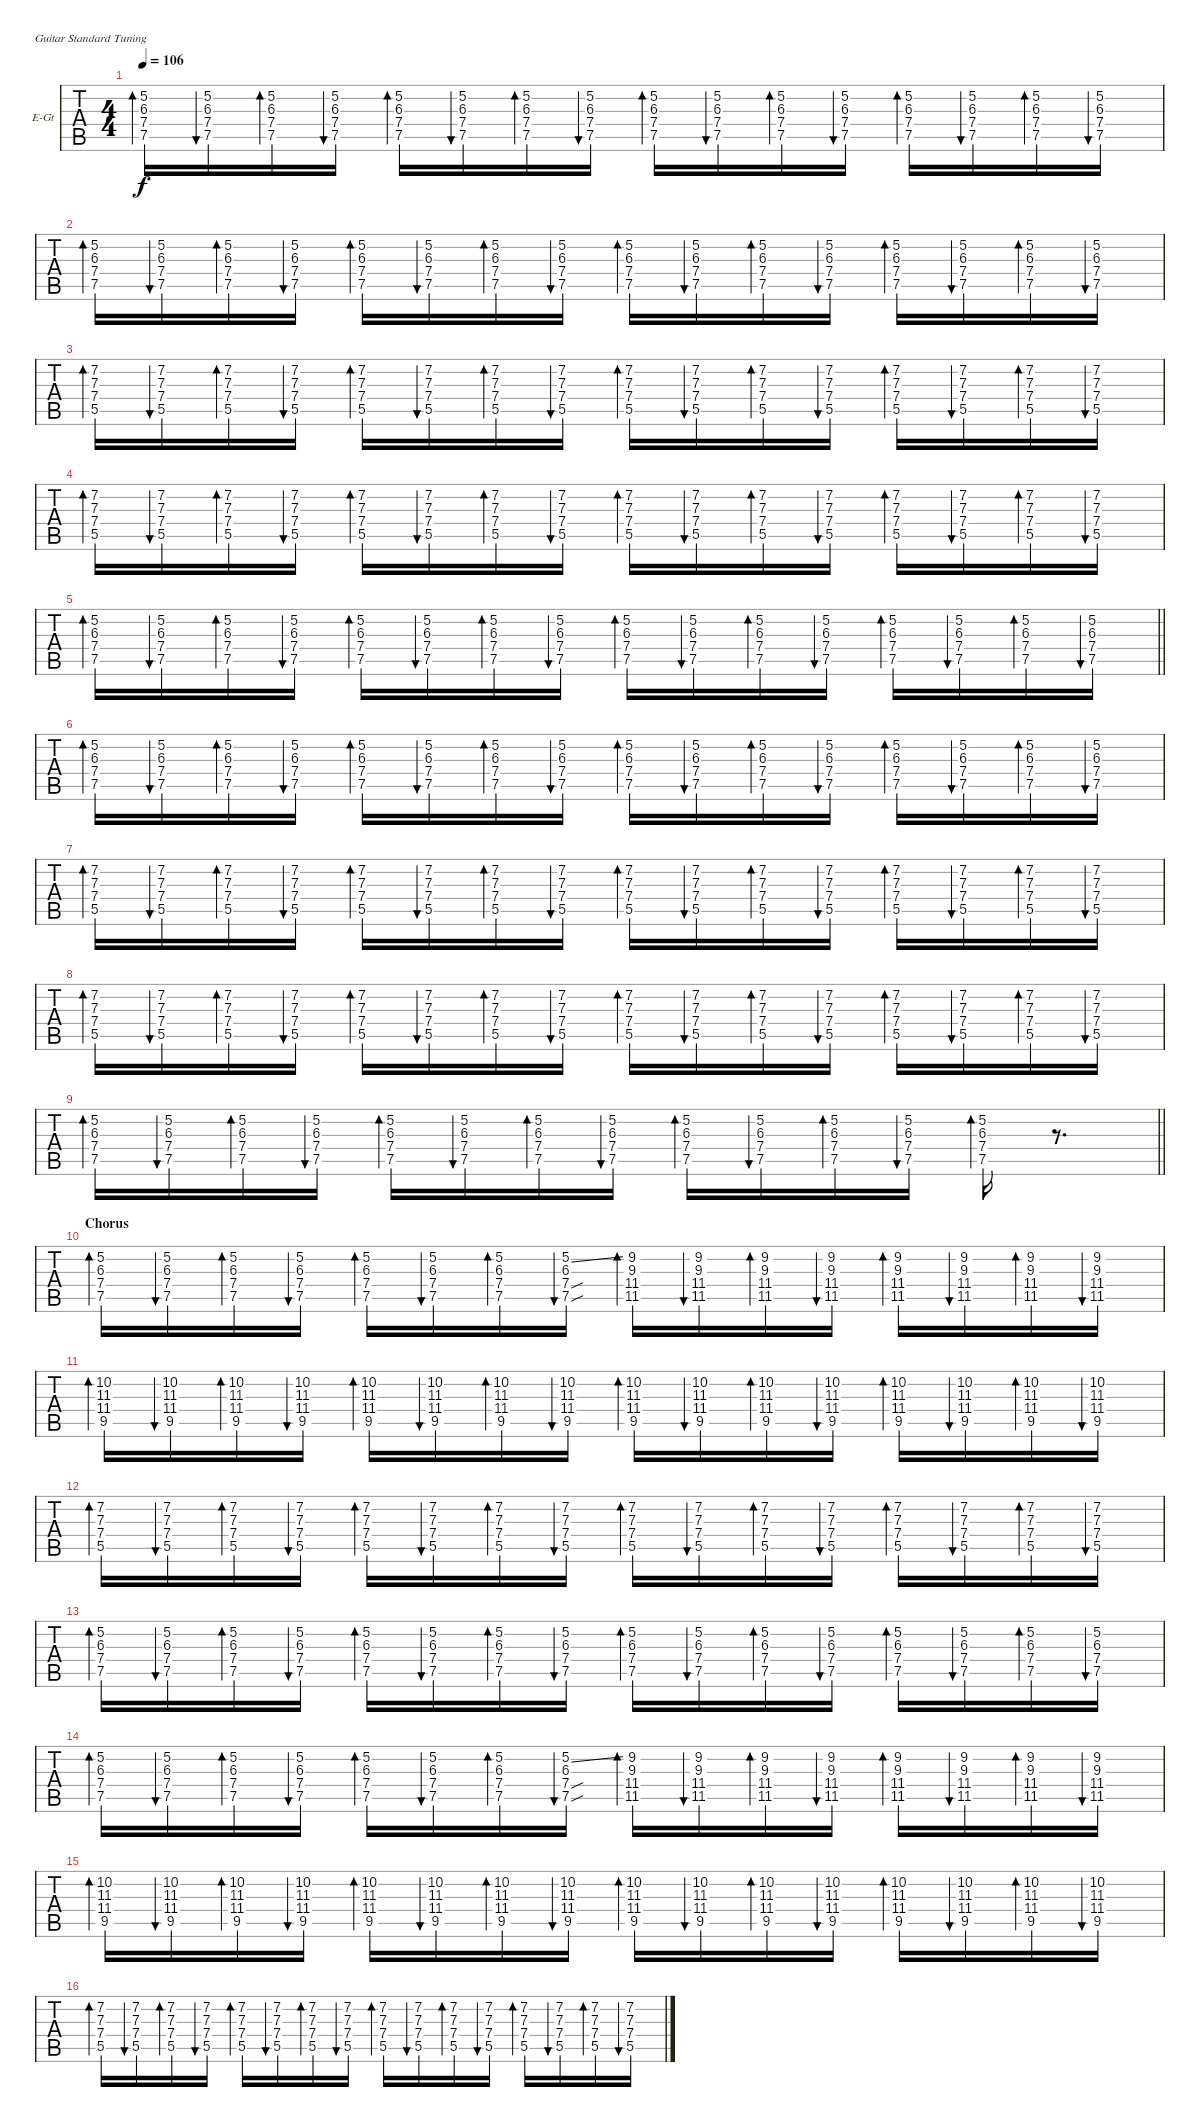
\bracketExtendMode groupsimilarinstruments
\firstSystemTrackNameOrientation horizontal
\otherSystemsTrackNameOrientation horizontal
\track ("Nick" "E-Gt") {instrument electricguitarjazz}
\staff {tabs}
\tuning (E4 B3 G3 D3 A2 E2)
\ts (4 4)
\tempo 106
\clef g2
\ks c
(5.2 6.3 7.4 7.5).16{bd 60 dy f} (5.2 6.3 7.4 7.5).16{bu 60} (5.2 6.3 7.4 7.5).16{bd 60} (5.2 6.3 7.4 7.5).16{bu 60} (5.2 6.3 7.4 7.5).16{bd 60} (5.2 6.3 7.4 7.5).16{bu 60} (5.2 6.3 7.4 7.5).16{bd 60} (5.2 6.3 7.4 7.5).16{bu 60} (5.2 6.3 7.4 7.5).16{bd 60} (5.2 6.3 7.4 7.5).16{bu 60} (5.2 6.3 7.4 7.5).16{bd 60} (5.2 6.3 7.4 7.5).16{bu 60} (5.2 6.3 7.4 7.5).16{bd 60} (5.2 6.3 7.4 7.5).16{bu 60} (5.2 6.3 7.4 7.5).16{bd 60} (5.2 6.3 7.4 7.5).16{bu 60} |
(5.2 6.3 7.4 7.5).16{bd 60} (5.2 6.3 7.4 7.5).16{bu 60} (5.2 6.3 7.4 7.5).16{bd 60} (5.2 6.3 7.4 7.5).16{bu 60} (5.2 6.3 7.4 7.5).16{bd 60} (5.2 6.3 7.4 7.5).16{bu 60} (5.2 6.3 7.4 7.5).16{bd 60} (5.2 6.3 7.4 7.5).16{bu 60} (5.2 6.3 7.4 7.5).16{bd 60} (5.2 6.3 7.4 7.5).16{bu 60} (5.2 6.3 7.4 7.5).16{bd 60} (5.2 6.3 7.4 7.5).16{bu 60} (5.2 6.3 7.4 7.5).16{bd 60} (5.2 6.3 7.4 7.5).16{bu 60} (5.2 6.3 7.4 7.5).16{bd 60} (5.2 6.3 7.4 7.5).16{bu 60} |
(7.2 7.3 7.4 5.5).16{bd 60} (7.2 7.3 7.4 5.5).16{bu 60} (7.2 7.3 7.4 5.5).16{bd 60} (7.2 7.3 7.4 5.5).16{bu 60} (7.2 7.3 7.4 5.5).16{bd 60} (7.2 7.3 7.4 5.5).16{bu 60} (7.2 7.3 7.4 5.5).16{bd 60} (7.2 7.3 7.4 5.5).16{bu 60} (7.2 7.3 7.4 5.5).16{bd 60} (7.2 7.3 7.4 5.5).16{bu 60} (7.2 7.3 7.4 5.5).16{bd 60} (7.2 7.3 7.4 5.5).16{bu 60} (7.2 7.3 7.4 5.5).16{bd 60} (7.2 7.3 7.4 5.5).16{bu 60} (7.2 7.3 7.4 5.5).16{bd 60} (7.2 7.3 7.4 5.5).16{bu 60} |
(7.2 7.3 7.4 5.5).16{bd 60} (7.2 7.3 7.4 5.5).16{bu 60} (7.2 7.3 7.4 5.5).16{bd 60} (7.2 7.3 7.4 5.5).16{bu 60} (7.2 7.3 7.4 5.5).16{bd 60} (7.2 7.3 7.4 5.5).16{bu 60} (7.2 7.3 7.4 5.5).16{bd 60} (7.2 7.3 7.4 5.5).16{bu 60} (7.2 7.3 7.4 5.5).16{bd 60} (7.2 7.3 7.4 5.5).16{bu 60} (7.2 7.3 7.4 5.5).16{bd 60} (7.2 7.3 7.4 5.5).16{bu 60} (7.2 7.3 7.4 5.5).16{bd 60} (7.2 7.3 7.4 5.5).16{bu 60} (7.2 7.3 7.4 5.5).16{bd 60} (7.2 7.3 7.4 5.5).16{bu 60} |
\barLineRight lightlight
(5.2 6.3 7.4 7.5).16{bd 60} (5.2 6.3 7.4 7.5).16{bu 60} (5.2 6.3 7.4 7.5).16{bd 60} (5.2 6.3 7.4 7.5).16{bu 60} (5.2 6.3 7.4 7.5).16{bd 60} (5.2 6.3 7.4 7.5).16{bu 60} (5.2 6.3 7.4 7.5).16{bd 60} (5.2 6.3 7.4 7.5).16{bu 60} (5.2 6.3 7.4 7.5).16{bd 60} (5.2 6.3 7.4 7.5).16{bu 60} (5.2 6.3 7.4 7.5).16{bd 60} (5.2 6.3 7.4 7.5).16{bu 60} (5.2 6.3 7.4 7.5).16{bd 60} (5.2 6.3 7.4 7.5).16{bu 60} (5.2 6.3 7.4 7.5).16{bd 60} (5.2 6.3 7.4 7.5).16{bu 60} |
(5.2 6.3 7.4 7.5).16{bd 60} (5.2 6.3 7.4 7.5).16{bu 60} (5.2 6.3 7.4 7.5).16{bd 60} (5.2 6.3 7.4 7.5).16{bu 60} (5.2 6.3 7.4 7.5).16{bd 60} (5.2 6.3 7.4 7.5).16{bu 60} (5.2 6.3 7.4 7.5).16{bd 60} (5.2 6.3 7.4 7.5).16{bu 60} (5.2 6.3 7.4 7.5).16{bd 60} (5.2 6.3 7.4 7.5).16{bu 60} (5.2 6.3 7.4 7.5).16{bd 60} (5.2 6.3 7.4 7.5).16{bu 60} (5.2 6.3 7.4 7.5).16{bd 60} (5.2 6.3 7.4 7.5).16{bu 60} (5.2 6.3 7.4 7.5).16{bd 60} (5.2 6.3 7.4 7.5).16{bu 60} |
(7.2 7.3 7.4 5.5).16{bd 60} (7.2 7.3 7.4 5.5).16{bu 60} (7.2 7.3 7.4 5.5).16{bd 60} (7.2 7.3 7.4 5.5).16{bu 60} (7.2 7.3 7.4 5.5).16{bd 60} (7.2 7.3 7.4 5.5).16{bu 60} (7.2 7.3 7.4 5.5).16{bd 60} (7.2 7.3 7.4 5.5).16{bu 60} (7.2 7.3 7.4 5.5).16{bd 60} (7.2 7.3 7.4 5.5).16{bu 60} (7.2 7.3 7.4 5.5).16{bd 60} (7.2 7.3 7.4 5.5).16{bu 60} (7.2 7.3 7.4 5.5).16{bd 60} (7.2 7.3 7.4 5.5).16{bu 60} (7.2 7.3 7.4 5.5).16{bd 60} (7.2 7.3 7.4 5.5).16{bu 60} |
(7.2 7.3 7.4 5.5).16{bd 60} (7.2 7.3 7.4 5.5).16{bu 60} (7.2 7.3 7.4 5.5).16{bd 60} (7.2 7.3 7.4 5.5).16{bu 60} (7.2 7.3 7.4 5.5).16{bd 60} (7.2 7.3 7.4 5.5).16{bu 60} (7.2 7.3 7.4 5.5).16{bd 60} (7.2 7.3 7.4 5.5).16{bu 60} (7.2 7.3 7.4 5.5).16{bd 60} (7.2 7.3 7.4 5.5).16{bu 60} (7.2 7.3 7.4 5.5).16{bd 60} (7.2 7.3 7.4 5.5).16{bu 60} (7.2 7.3 7.4 5.5).16{bd 60} (7.2 7.3 7.4 5.5).16{bu 60} (7.2 7.3 7.4 5.5).16{bd 60} (7.2 7.3 7.4 5.5).16{bu 60} |
\barLineRight lightlight
(5.2 6.3 7.4 7.5).16{bd 60} (5.2 6.3 7.4 7.5).16{bu 60} (5.2 6.3 7.4 7.5).16{bd 60} (5.2 6.3 7.4 7.5).16{bu 60} (5.2 6.3 7.4 7.5).16{bd 60} (5.2 6.3 7.4 7.5).16{bu 60} (5.2 6.3 7.4 7.5).16{bd 60} (5.2 6.3 7.4 7.5).16{bu 60} (5.2 6.3 7.4 7.5).16{bd 60} (5.2 6.3 7.4 7.5).16{bu 60} (5.2 6.3 7.4 7.5).16{bd 60} (5.2 6.3 7.4 7.5).16{bu 60} (5.2 6.3 7.4 7.5).16{bd 60} r.8{d} |
\section ("" "Chorus")
(5.2 6.3 7.4 7.5).16{bd 60} (5.2 6.3 7.4 7.5).16{bu 60} (5.2 6.3 7.4 7.5).16{bd 60} (5.2 6.3 7.4 7.5).16{bu 60} (5.2 6.3 7.4 7.5).16{bd 60} (5.2 6.3 7.4 7.5).16{bu 60} (5.2 6.3 7.4 7.5).16{bd 60} (5.2{ss} 6.3 7.4{sou} 7.5{sou}).16{bu 60} (9.2 9.3 11.4 11.5).16{bd 60} (9.2 9.3 11.4 11.5).16{bu 60} (9.2 9.3 11.4 11.5).16{bd 60} (9.2 9.3 11.4 11.5).16{bu 60} (9.2 9.3 11.4 11.5).16{bd 60} (9.2 9.3 11.4 11.5).16{bu 60} (9.2 9.3 11.4 11.5).16{bd 60} (9.2 9.3 11.4 11.5).16{bu 60} |
(10.2 11.3 11.4 9.5).16{bd 60} (10.2 11.3 11.4 9.5).16{bu 60} (10.2 11.3 11.4 9.5).16{bd 60} (10.2 11.3 11.4 9.5).16{bu 60} (10.2 11.3 11.4 9.5).16{bd 60} (10.2 11.3 11.4 9.5).16{bu 60} (10.2 11.3 11.4 9.5).16{bd 60} (10.2 11.3 11.4 9.5).16{bu 60} (10.2 11.3 11.4 9.5).16{bd 60} (10.2 11.3 11.4 9.5).16{bu 60} (10.2 11.3 11.4 9.5).16{bd 60} (10.2 11.3 11.4 9.5).16{bu 60} (10.2 11.3 11.4 9.5).16{bd 60} (10.2 11.3 11.4 9.5).16{bu 60} (10.2 11.3 11.4 9.5).16{bd 60} (10.2 11.3 11.4 9.5).16{bu 60} |
(7.2 7.3 7.4 5.5).16{bd 60} (7.2 7.3 7.4 5.5).16{bu 60} (7.2 7.3 7.4 5.5).16{bd 60} (7.2 7.3 7.4 5.5).16{bu 60} (7.2 7.3 7.4 5.5).16{bd 60} (7.2 7.3 7.4 5.5).16{bu 60} (7.2 7.3 7.4 5.5).16{bd 60} (7.2 7.3 7.4 5.5).16{bu 60} (7.2 7.3 7.4 5.5).16{bd 60} (7.2 7.3 7.4 5.5).16{bu 60} (7.2 7.3 7.4 5.5).16{bd 60} (7.2 7.3 7.4 5.5).16{bu 60} (7.2 7.3 7.4 5.5).16{bd 60} (7.2 7.3 7.4 5.5).16{bu 60} (7.2 7.3 7.4 5.5).16{bd 60} (7.2 7.3 7.4 5.5).16{bu 60} |
(5.2 6.3 7.4 7.5).16{bd 60} (5.2 6.3 7.4 7.5).16{bu 60} (5.2 6.3 7.4 7.5).16{bd 60} (5.2 6.3 7.4 7.5).16{bu 60} (5.2 6.3 7.4 7.5).16{bd 60} (5.2 6.3 7.4 7.5).16{bu 60} (5.2 6.3 7.4 7.5).16{bd 60} (5.2 6.3 7.4 7.5).16{bu 60} (5.2 6.3 7.4 7.5).16{bd 60} (5.2 6.3 7.4 7.5).16{bu 60} (5.2 6.3 7.4 7.5).16{bd 60} (5.2 6.3 7.4 7.5).16{bu 60} (5.2 6.3 7.4 7.5).16{bd 60} (5.2 6.3 7.4 7.5).16{bu 60} (5.2 6.3 7.4 7.5).16{bd 60} (5.2 6.3 7.4 7.5).16{bu 60} |
(5.2 6.3 7.4 7.5).16{bd 60} (5.2 6.3 7.4 7.5).16{bu 60} (5.2 6.3 7.4 7.5).16{bd 60} (5.2 6.3 7.4 7.5).16{bu 60} (5.2 6.3 7.4 7.5).16{bd 60} (5.2 6.3 7.4 7.5).16{bu 60} (5.2 6.3 7.4 7.5).16{bd 60} (5.2{ss} 6.3 7.4{sou} 7.5{sou}).16{bu 60} (9.2 9.3 11.4 11.5).16{bd 60} (9.2 9.3 11.4 11.5).16{bu 60} (9.2 9.3 11.4 11.5).16{bd 60} (9.2 9.3 11.4 11.5).16{bu 60} (9.2 9.3 11.4 11.5).16{bd 60} (9.2 9.3 11.4 11.5).16{bu 60} (9.2 9.3 11.4 11.5).16{bd 60} (9.2 9.3 11.4 11.5).16{bu 60} |
(10.2 11.3 11.4 9.5).16{bd 60} (10.2 11.3 11.4 9.5).16{bu 60} (10.2 11.3 11.4 9.5).16{bd 60} (10.2 11.3 11.4 9.5).16{bu 60} (10.2 11.3 11.4 9.5).16{bd 60} (10.2 11.3 11.4 9.5).16{bu 60} (10.2 11.3 11.4 9.5).16{bd 60} (10.2 11.3 11.4 9.5).16{bu 60} (10.2 11.3 11.4 9.5).16{bd 60} (10.2 11.3 11.4 9.5).16{bu 60} (10.2 11.3 11.4 9.5).16{bd 60} (10.2 11.3 11.4 9.5).16{bu 60} (10.2 11.3 11.4 9.5).16{bd 60} (10.2 11.3 11.4 9.5).16{bu 60} (10.2 11.3 11.4 9.5).16{bd 60} (10.2 11.3 11.4 9.5).16{bu 60} |
(7.2 7.3 7.4 5.5).16{bd 60} (7.2 7.3 7.4 5.5).16{bu 60} (7.2 7.3 7.4 5.5).16{bd 60} (7.2 7.3 7.4 5.5).16{bu 60} (7.2 7.3 7.4 5.5).16{bd 60} (7.2 7.3 7.4 5.5).16{bu 60} (7.2 7.3 7.4 5.5).16{bd 60} (7.2 7.3 7.4 5.5).16{bu 60} (7.2 7.3 7.4 5.5).16{bd 60} (7.2 7.3 7.4 5.5).16{bu 60} (7.2 7.3 7.4 5.5).16{bd 60} (7.2 7.3 7.4 5.5).16{bu 60} (7.2 7.3 7.4 5.5).16{bd 60} (7.2 7.3 7.4 5.5).16{bu 60} (7.2 7.3 7.4 5.5).16{bd 60} (7.2 7.3 7.4 5.5).16{bu 60}
